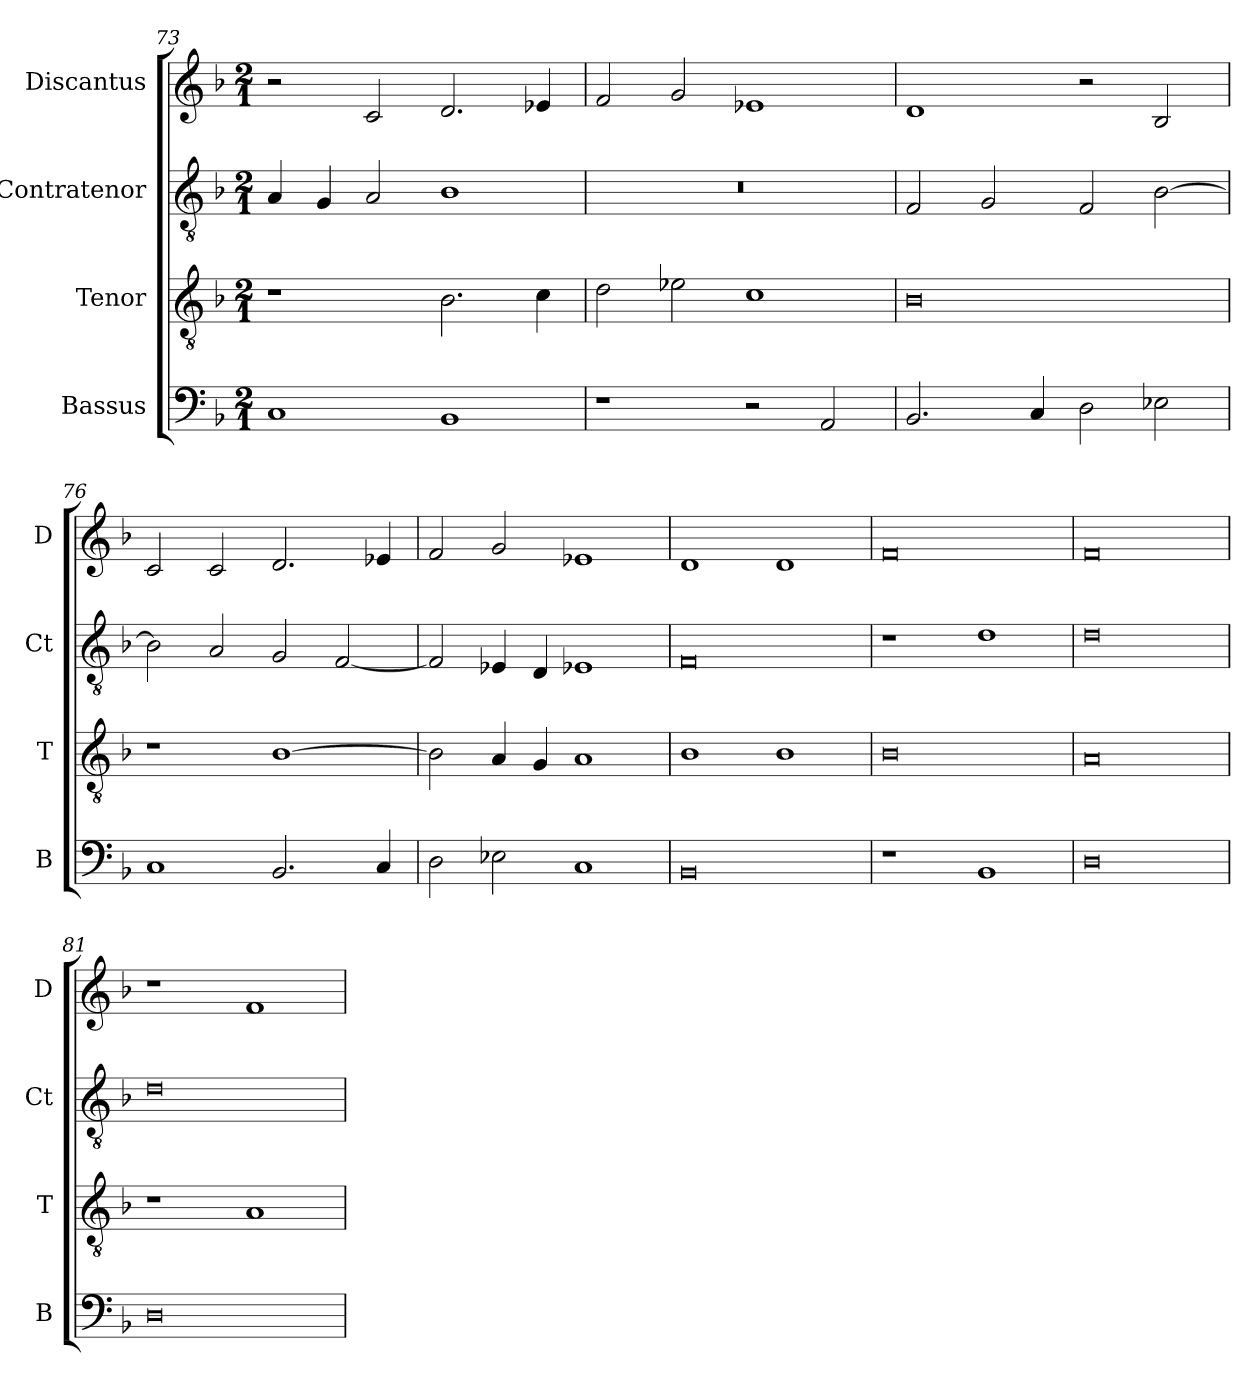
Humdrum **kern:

**kern	**kern	**kern	**kern
*part4	*part3	*part2	*part1
*staff4	*staff3	*staff2	*staff1
*I"Bassus	*I"Tenor	*I"Contratenor	*I"Discantus
*I'B	*I'T	*I'Ct	*I'D
*clefF4	*clefGv2	*clefGv2	*clefG2
*k[b-]	*k[b-]	*k[b-]	*k[b-]
*M2/1	*M2/1	*M2/1	*M2/1
=73	=73	=73	=73
1C	1r	4A/	2r
.	.	4G/	.
.	.	2A/	2c/
1BB-	2.B-\	1B-	2.d/
.	4c\	.	4e-X/
=74	=74	=74	=74
1r	2d\	0r	2f/
.	2e-X\	.	2g/
2r	1c	.	1e-X
2AA/	.	.	.
=75	=75	=75	=75
2.BB-/	0B-	2F/	1d
.	.	2G/	.
4C/	.	.	.
2D\	.	2F/	2r
2E-X\	.	[2B-\	2B-/
=76	=76	=76	=76
1C	1r	2B-\]	2c/
.	.	2A/	2c/
2.BB-/	[1B-	2G/	2.d/
.	.	[2F/	.
4C/	.	.	4e-X/
=77	=77	=77	=77
2D\	2B-\]	2F/]	2f/
2E-X\	4A/	4E-X/	2g/
.	4G/	4D/	.
1C	1A	1E-X	1e-X
=78	=78	=78	=78
0BB-	1B-	0F	1d
.	1B-	.	1d
=79	=79	=79	=79
1r	0B-	1r	0f
1BB-	.	1d	.
=80	=80	=80	=80
0D	0A	0d	0f
=81	=81	=81	=81
0D	1r	0d	1r
.	1A	.	1f
=	=	=	=
*-	*-	*-	*-
